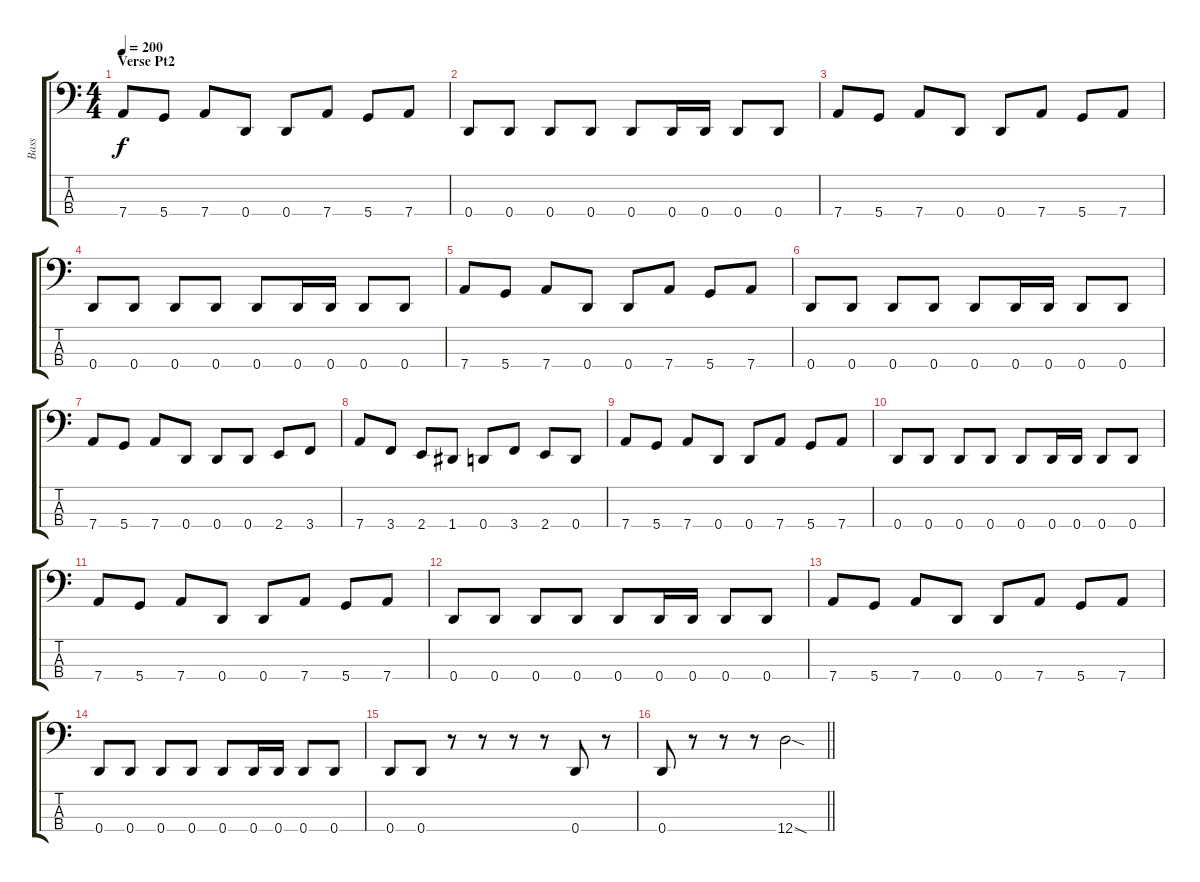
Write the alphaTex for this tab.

\track ("Bass" "Bass") {instrument electricbasspick}
\staff {score tabs}
\tuning (G2 D2 A1 D1) {hide}
\ts (4 4)
\section ("" "Verse Pt2")
\tempo 200
\clef f4
\ks c
7.4.8{dy f} 5.4.8 7.4.8 0.4.8 0.4.8 7.4.8 5.4.8 7.4.8 |
0.4.8 0.4.8 0.4.8 0.4.8 0.4.8 0.4.16 0.4.16 0.4.8 0.4.8 |
7.4.8 5.4.8 7.4.8 0.4.8 0.4.8 7.4.8 5.4.8 7.4.8 |
0.4.8 0.4.8 0.4.8 0.4.8 0.4.8 0.4.16 0.4.16 0.4.8 0.4.8 |
7.4.8 5.4.8 7.4.8 0.4.8 0.4.8 7.4.8 5.4.8 7.4.8 |
0.4.8 0.4.8 0.4.8 0.4.8 0.4.8 0.4.16 0.4.16 0.4.8 0.4.8 |
7.4.8 5.4.8 7.4.8 0.4.8 0.4.8 0.4.8 2.4.8 3.4.8 |
7.4.8 3.4.8 2.4.8 1.4.8 0.4.8 3.4.8 2.4.8 0.4.8 |
7.4.8 5.4.8 7.4.8 0.4.8 0.4.8 7.4.8 5.4.8 7.4.8 |
0.4.8 0.4.8 0.4.8 0.4.8 0.4.8 0.4.16 0.4.16 0.4.8 0.4.8 |
7.4.8 5.4.8 7.4.8 0.4.8 0.4.8 7.4.8 5.4.8 7.4.8 |
0.4.8 0.4.8 0.4.8 0.4.8 0.4.8 0.4.16 0.4.16 0.4.8 0.4.8 |
7.4.8 5.4.8 7.4.8 0.4.8 0.4.8 7.4.8 5.4.8 7.4.8 |
0.4.8 0.4.8 0.4.8 0.4.8 0.4.8 0.4.16 0.4.16 0.4.8 0.4.8 |
0.4.8 0.4.8 r.8 r.8 r.8 r.8 0.4.8 r.8 |
\barLineRight lightlight
0.4.8 r.8 r.8 r.8 12.4{sod}.2
